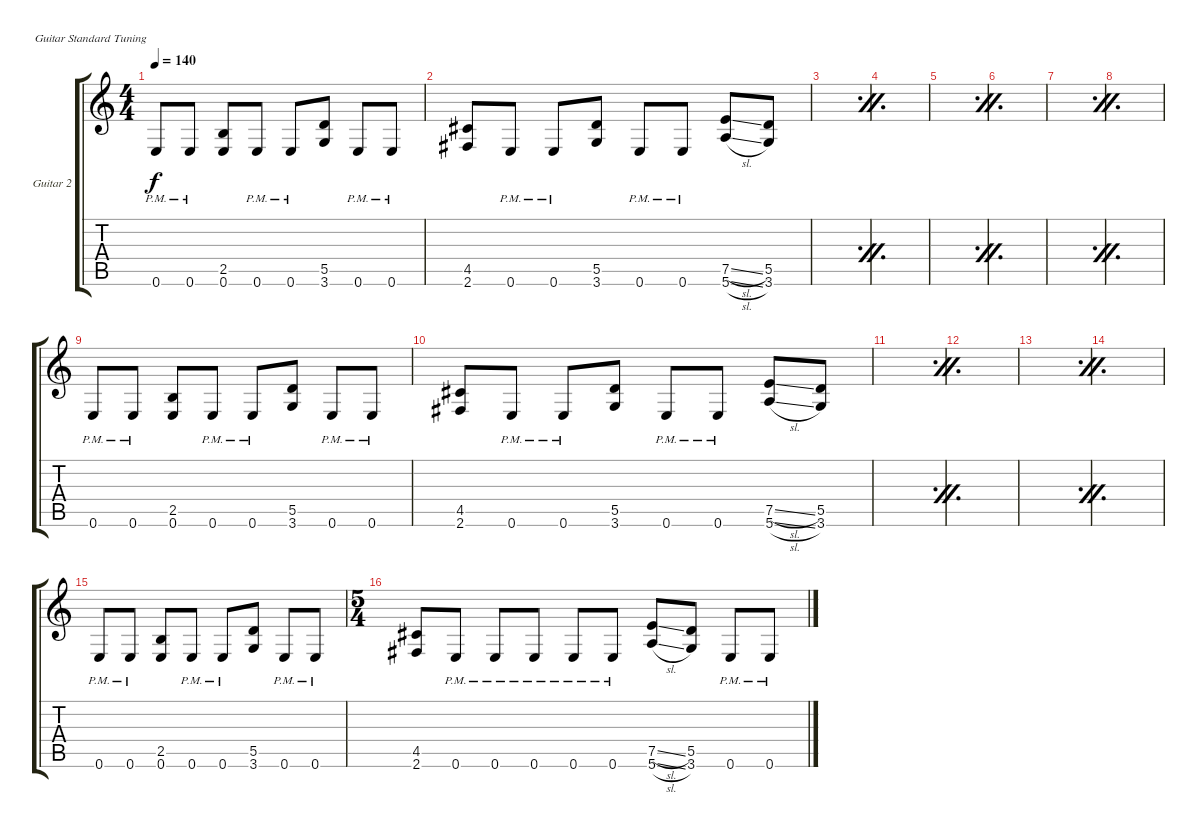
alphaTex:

\defaultSystemsLayout 4
\bracketExtendMode groupsimilarinstruments
\firstSystemTrackNameOrientation horizontal
\otherSystemsTrackNameOrientation horizontal
\track ("Guitar 2" "Guitar 2") {instrument distortionguitar}
\staff {score tabs}
\tuning (E4 B3 G3 D3 A2 E2)
\ts (4 4)
\tempo 140
\clef g2
\scale
0.333333
\ks c
0.6{pm}.8{dy f} 0.6{pm}.8 (2.5 0.6).8 0.6{pm}.8 0.6{pm}.8 (5.5 3.6).8 0.6{pm}.8 0.6{pm}.8 |
\scale
0.333333 (4.5 2.6).8 0.6{pm}.8 0.6{pm}.8 (5.5 3.6).8 0.6{pm}.8 0.6{pm}.8 (7.5{sl} 5.6{sl}).8 (5.5 3.6).8 |
\simile firstofdouble
\scale
0.333333 |
\simile secondofdouble
\scale
0.333333 |
\simile firstofdouble
\scale
0.333333 |
\simile secondofdouble
\scale
0.333333 |
\simile firstofdouble
\scale
0.333333 |
\simile secondofdouble
\scale
0.333333 |
\simile none
\scale
0.333333 0.6{pm}.8 0.6{pm}.8 (2.5 0.6).8 0.6{pm}.8 0.6{pm}.8 (5.5 3.6).8 0.6{pm}.8 0.6{pm}.8 |
\scale
0.333333 (4.5 2.6).8 0.6{pm}.8 0.6{pm}.8 (5.5 3.6).8 0.6{pm}.8 0.6{pm}.8 (7.5{sl} 5.6{sl}).8 (5.5 3.6).8 |
\simile firstofdouble
\scale
0.333333 |
\simile secondofdouble
\scale
0.333333 |
\simile firstofdouble
\scale
0.333333 |
\simile secondofdouble
\scale
0.257261 |
\simile none
\scale
0.257261 0.6{pm}.8 0.6{pm}.8 (2.5 0.6).8 0.6{pm}.8 0.6{pm}.8 (5.5 3.6).8 0.6{pm}.8 0.6{pm}.8 |
\ts (5 4)
\scale
0.485477 (4.5 2.6).8 0.6{pm}.8 0.6{pm}.8 0.6{pm}.8 0.6{pm}.8 0.6{pm}.8 (7.5{sl} 5.6{sl}).8 (5.5 3.6).8 0.6{pm}.8 0.6{pm}.8
